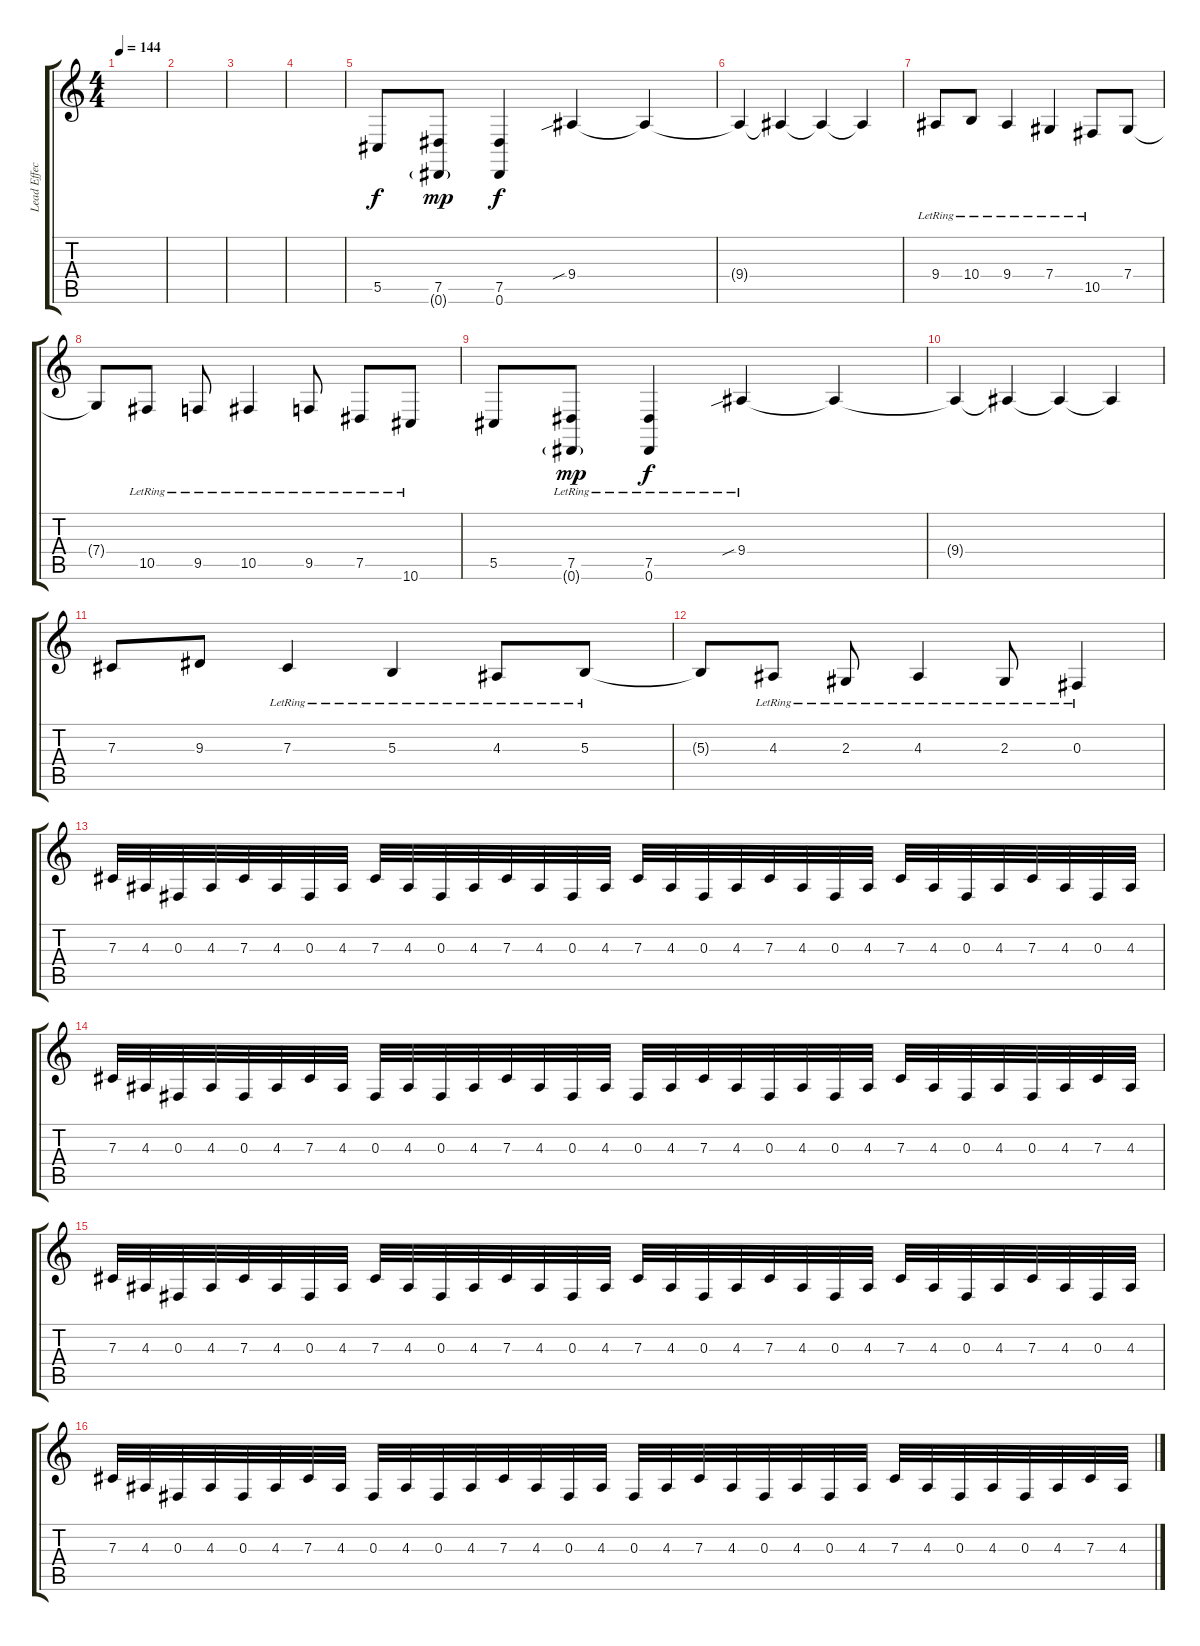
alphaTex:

\track ("Lead Effect" "Lead Effec") {instrument tremolostrings}
\staff {score tabs}
\tuning (Eb4 Bb3 Gb3 Db3 Ab2 Eb2) {hide}
\ts (4 4)
\tempo 144
\clef g2
\ks c
|
|
|
|
5.5.8 (7.5 0.6{g}).8{dy mp} (7.5 0.6).4{dy f} 9.4{sib}.4 9.4{t}.4 |
9.4{t}.4 9.4{t}.4 9.4{t}.4 9.4{t}.4 |
9.4{lr}.8 10.4{lr}.8 9.4{lr}.4 7.4{lr}.4 10.5{lr}.8 7.4.8 |
7.4{t}.8 10.5{lr}.8 9.5{lr}.8 10.5{lr}.4 9.5{lr}.8 7.5{lr}.8 10.6{lr}.8 |
5.5.8 (7.5{lr} 0.6{g}).8{dy mp} (7.5{lr} 0.6).4{dy f} 9.4{sib lr}.4 9.4{t}.4 |
9.4{t}.4 9.4{t}.4 9.4{t}.4 9.4{t}.4 |
7.3.8 9.3.8 7.3{lr}.4 5.3{lr}.4 4.3{lr}.8 5.3{lr}.8 |
5.3{t}.8 4.3{lr}.8 2.3{lr}.8 4.3{lr}.4 2.3{lr}.8 0.3{lr}.4 |
7.3.32 4.3.32 0.3.32 4.3.32 7.3.32 4.3.32 0.3.32 4.3.32 7.3.32 4.3.32 0.3.32 4.3.32 7.3.32 4.3.32 0.3.32 4.3.32 7.3.32 4.3.32 0.3.32 4.3.32 7.3.32 4.3.32 0.3.32 4.3.32 7.3.32 4.3.32 0.3.32 4.3.32 7.3.32 4.3.32 0.3.32 4.3.32 |
7.3.32 4.3.32 0.3.32 4.3.32 0.3.32 4.3.32 7.3.32 4.3.32 0.3.32 4.3.32 0.3.32 4.3.32 7.3.32 4.3.32 0.3.32 4.3.32 0.3.32 4.3.32 7.3.32 4.3.32 0.3.32 4.3.32 0.3.32 4.3.32 7.3.32 4.3.32 0.3.32 4.3.32 0.3.32 4.3.32 7.3.32 4.3.32 |
7.3.32 4.3.32 0.3.32 4.3.32 7.3.32 4.3.32 0.3.32 4.3.32 7.3.32 4.3.32 0.3.32 4.3.32 7.3.32 4.3.32 0.3.32 4.3.32 7.3.32 4.3.32 0.3.32 4.3.32 7.3.32 4.3.32 0.3.32 4.3.32 7.3.32 4.3.32 0.3.32 4.3.32 7.3.32 4.3.32 0.3.32 4.3.32 |
7.3.32 4.3.32 0.3.32 4.3.32 0.3.32 4.3.32 7.3.32 4.3.32 0.3.32 4.3.32 0.3.32 4.3.32 7.3.32 4.3.32 0.3.32 4.3.32 0.3.32 4.3.32 7.3.32 4.3.32 0.3.32 4.3.32 0.3.32 4.3.32 7.3.32 4.3.32 0.3.32 4.3.32 0.3.32 4.3.32 7.3.32 4.3.32
